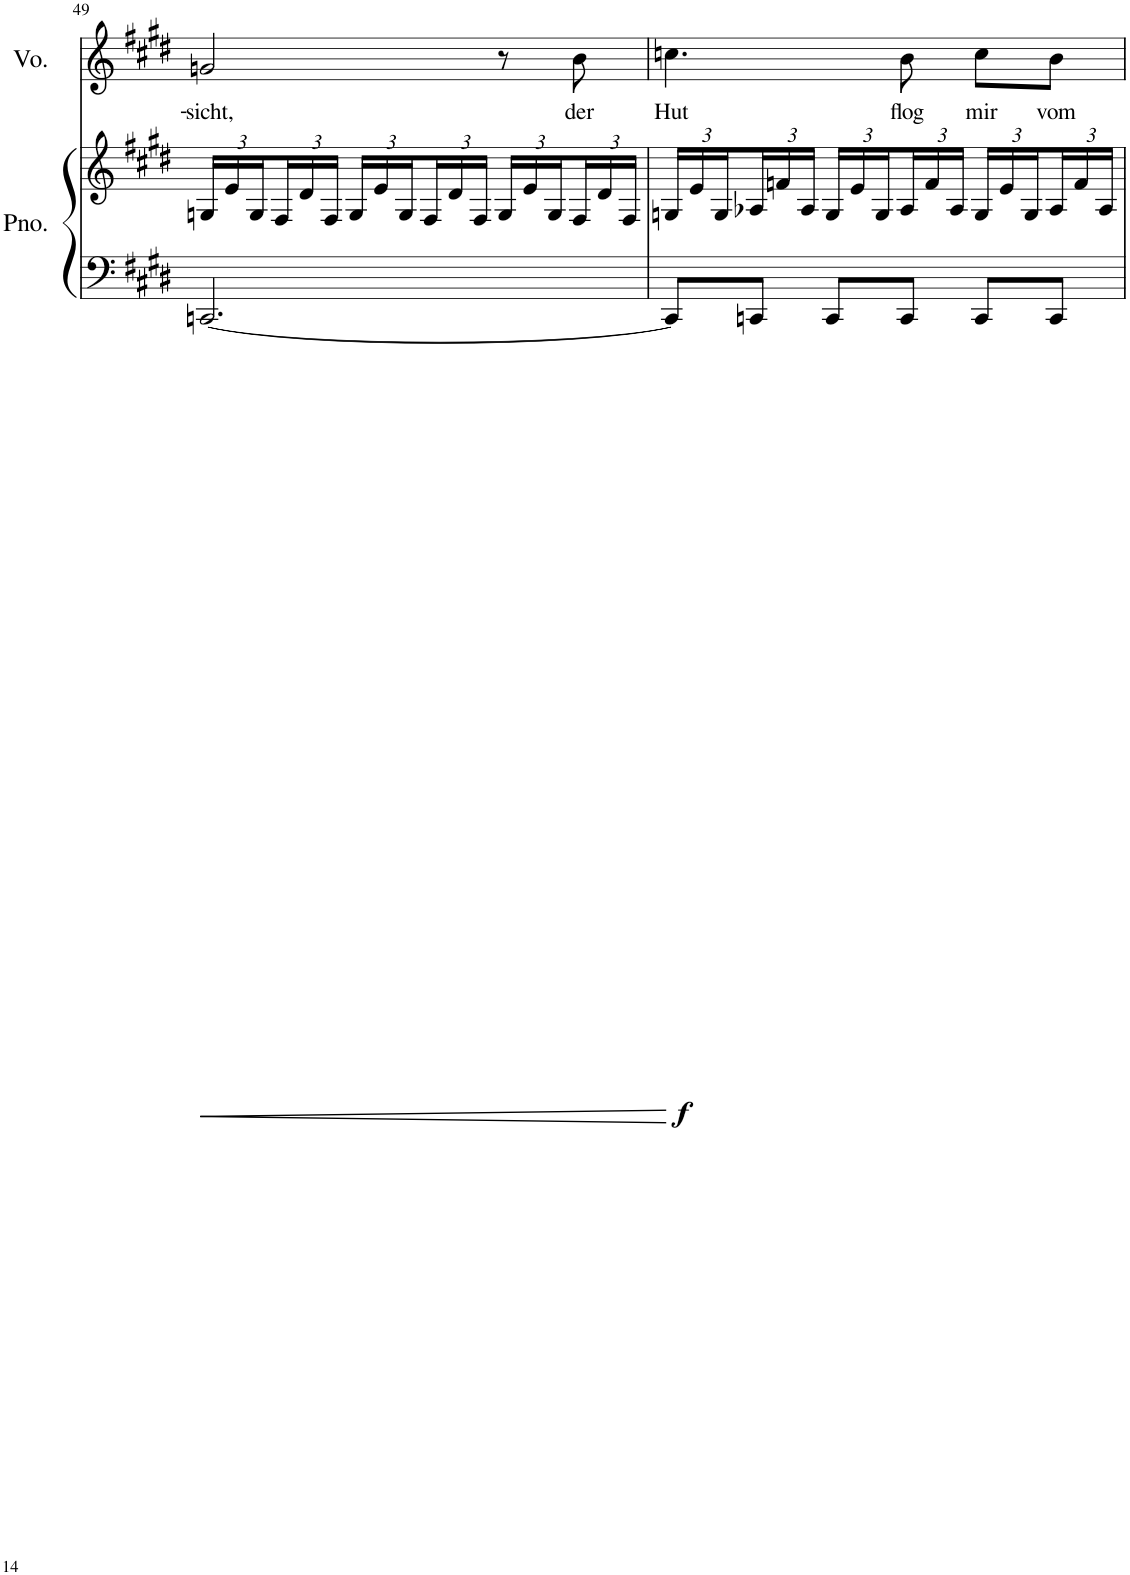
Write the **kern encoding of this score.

**kern	**kern	**dynam	**kern	**text
*part2	*part2	*part2	*part1	*part1
*staff3	*staff2	*staff2/3	*staff1	*staff1
*I"Piano	*	*	*I"Voice	*
*I'Pno.	*	*	*I'Vo.	*
!!LO:PB:g=z
*clefF4	*clefG2	*	*clefG2	*
*k[f#c#g#d#]	*k[f#c#g#d#]	*	*k[f#c#g#d#]	*
*M3/4	*M3/4	*	*M3/4	*
*	*Xbrackettup	*	*	*
=49	=49	=49	=49	=49
!	!	!	!	!LO:LY:b
[2.CCn/	24Gn/LL	.	2gn/	-sicht,
.	24e/	.	.	.
.	24G/	.	.	.
.	24F#/	.	.	.
.	24d#/	.	.	.
.	24F#/JJ	.	.	.
.	24G/LL	.	.	.
.	24e/	.	.	.
.	24G/	.	.	.
.	24F#/	.	.	.
.	24d#/	.	.	.
.	24F#/JJ	.	.	.
.	24G/LL	.	8r	.
.	24e/	.	.	.
.	24G/	.	.	.
!	!	!	!	!LO:LY:b
.	24F#/	.	8b\	der
.	24d#/	.	.	.
.	24F#/JJ	.	.	.
=50	=50	=50	=50	=50
!	!	!LO:DY:b=2	!	!LO:LY:b
8CC/L]	24Gn/LL	f	4.ccn\	Hut
.	24e/	.	.	.
.	24G/	.	.	.
8CCn/J	24A-X/	.	.	.
.	24fn/	.	.	.
.	24A-/JJ	.	.	.
8CC/L	24G/LL	.	.	.
.	24e/	.	.	.
.	24G/	.	.	.
!	!	!	!	!LO:LY:b
8CC/J	24A-/	.	8b\	flog
.	24f/	.	.	.
.	24A-/JJ	.	.	.
!	!	!	!	!LO:LY:b
8CC/L	24G/LL	.	8cc\L	mir
.	24e/	.	.	.
.	24G/	.	.	.
!	!	!	!	!LO:LY:b
8CC/J	24A-/	.	8b\J	vom
.	24f/	.	.	.
.	24A-/JJ	.	.	.
=	=	=	=	=
*-	*-	*-	*-	*-
